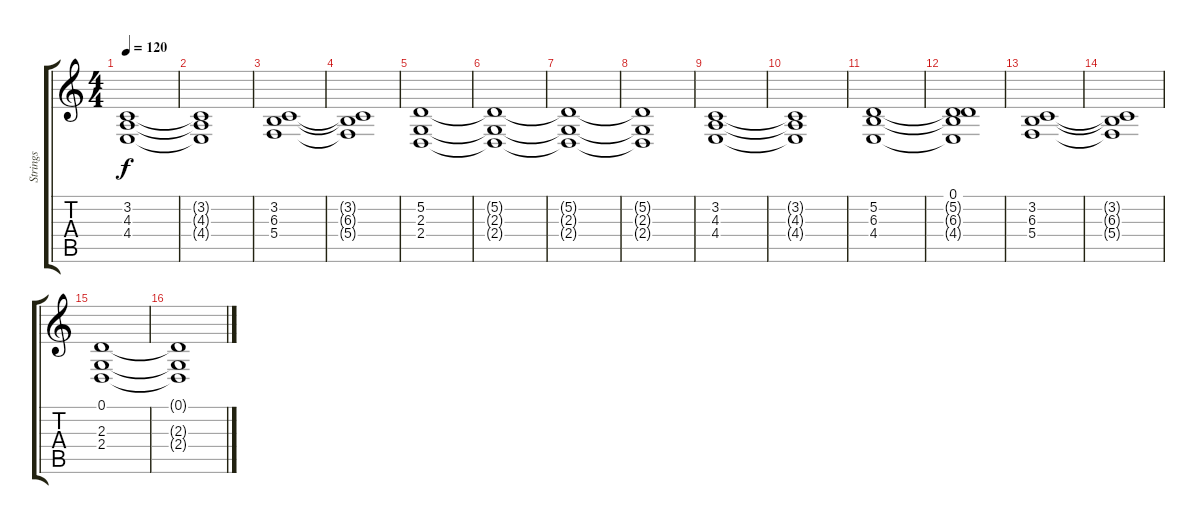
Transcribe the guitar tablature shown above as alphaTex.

\track ("Strings" "Strings") {instrument stringensemble1}
\staff {score tabs}
\tuning (D4 A3 F3 C3 G2 C2) {hide}
\ts (4 4)
\tempo 120
\clef g2
\ks c
(3.2 4.3 4.4).1{dy f} |
(3.2{t} 4.3{t} 4.4{t}).1 |
(3.2 6.3 5.4).1 |
(3.2{t} 6.3{t} 5.4{t}).1 |
(5.2 2.3 2.4).1 |
(5.2{t} 2.3{t} 2.4{t}).1 |
(5.2{t} 2.3{t} 2.4{t}).1 |
(5.2{t} 2.3{t} 2.4{t}).1 |
(3.2 4.3 4.4).1 |
(3.2{t} 4.3{t} 4.4{t}).1 |
(5.2 6.3 4.4).1 |
(0.1 5.2{t} 6.3{t} 4.4{t}).1 |
(3.2 6.3 5.4).1 |
(3.2{t} 6.3{t} 5.4{t}).1 |
(0.1 2.3 2.4).1 |
(0.1{t} 2.3{t} 2.4{t}).1
